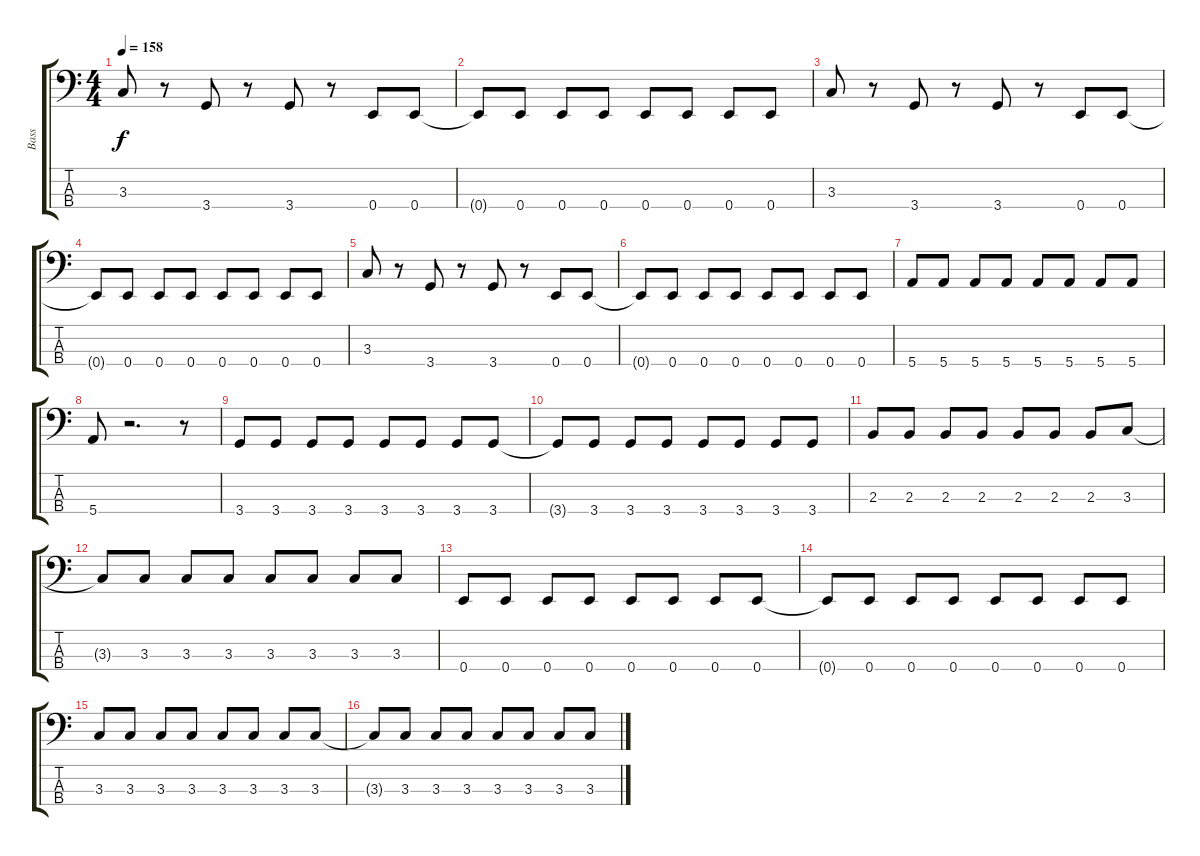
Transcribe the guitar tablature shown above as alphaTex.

\track ("Bass" "Bass") {instrument electricbassfinger}
\staff {score tabs}
\tuning (G2 D2 A1 E1) {hide}
\ts (4 4)
\tempo 158
\clef f4
\ks c
3.3.8{dy f} r.8 3.4.8 r.8 3.4.8 r.8 0.4.8 0.4.8 |
0.4{t}.8 0.4.8 0.4.8 0.4.8 0.4.8 0.4.8 0.4.8 0.4.8 |
3.3.8 r.8 3.4.8 r.8 3.4.8 r.8 0.4.8 0.4.8 |
0.4{t}.8 0.4.8 0.4.8 0.4.8 0.4.8 0.4.8 0.4.8 0.4.8 |
3.3.8 r.8 3.4.8 r.8 3.4.8 r.8 0.4.8 0.4.8 |
0.4{t}.8 0.4.8 0.4.8 0.4.8 0.4.8 0.4.8 0.4.8 0.4.8 |
5.4.8 5.4.8 5.4.8 5.4.8 5.4.8 5.4.8 5.4.8 5.4.8 |
5.4.8 r.2{d} r.8 |
3.4.8 3.4.8 3.4.8 3.4.8 3.4.8 3.4.8 3.4.8 3.4.8 |
3.4{t}.8 3.4.8 3.4.8 3.4.8 3.4.8 3.4.8 3.4.8 3.4.8 |
2.3.8 2.3.8 2.3.8 2.3.8 2.3.8 2.3.8 2.3.8 3.3.8 |
3.3{t}.8 3.3.8 3.3.8 3.3.8 3.3.8 3.3.8 3.3.8 3.3.8 |
0.4.8 0.4.8 0.4.8 0.4.8 0.4.8 0.4.8 0.4.8 0.4.8 |
0.4{t}.8 0.4.8 0.4.8 0.4.8 0.4.8 0.4.8 0.4.8 0.4.8 |
3.3.8 3.3.8 3.3.8 3.3.8 3.3.8 3.3.8 3.3.8 3.3.8 |
3.3{t}.8 3.3.8 3.3.8 3.3.8 3.3.8 3.3.8 3.3.8 3.3.8
